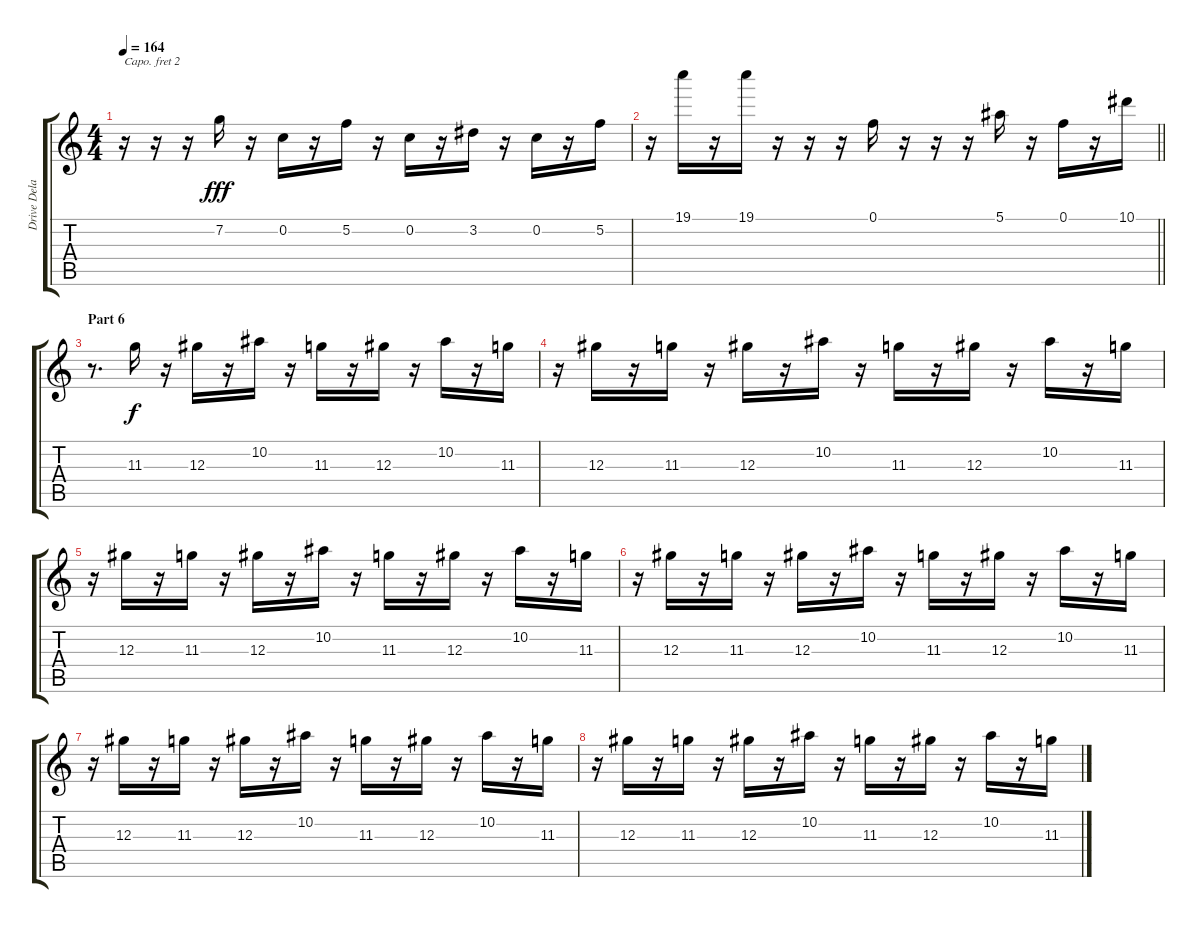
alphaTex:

\track ("Drive Delay" "Drive Dela") {instrument overdrivenguitar}
\staff {score tabs}
\capo 2
\tuning (Eb4 Bb3 Gb3 Db3 Ab2 Eb2) {hide}
\ts (4 4)
\tempo 164
\clef g2
\ks c
r.16{dy fff} r.16 r.16 7.2.16 r.16 0.2.16 r.16 5.2.16 r.16 0.2.16 r.16 3.2.16 r.16 0.2.16 r.16 5.2.16 |
\barLineRight lightlight
r.16 19.1.16 r.16 19.1.16 r.16 r.16 r.16 0.1.16 r.16 r.16 r.16 5.1.16 r.16 0.1.16 r.16 10.1.16 |
\section ("" "Part 6")
r.8{d} 11.3.16{dy f} r.16 12.3.16 r.16 10.2.16 r.16 11.3.16 r.16 12.3.16 r.16 10.2.16 r.16 11.3.16 |
r.16 12.3.16 r.16 11.3.16 r.16 12.3.16 r.16 10.2.16 r.16 11.3.16 r.16 12.3.16 r.16 10.2.16 r.16 11.3.16 |
r.16 12.3.16 r.16 11.3.16 r.16 12.3.16 r.16 10.2.16 r.16 11.3.16 r.16 12.3.16 r.16 10.2.16 r.16 11.3.16 |
r.16 12.3.16 r.16 11.3.16 r.16 12.3.16 r.16 10.2.16 r.16 11.3.16 r.16 12.3.16 r.16 10.2.16 r.16 11.3.16 |
r.16 12.3.16 r.16 11.3.16 r.16 12.3.16 r.16 10.2.16 r.16 11.3.16 r.16 12.3.16 r.16 10.2.16 r.16 11.3.16 |
r.16 12.3.16 r.16 11.3.16 r.16 12.3.16 r.16 10.2.16 r.16 11.3.16 r.16 12.3.16 r.16 10.2.16 r.16 11.3.16
